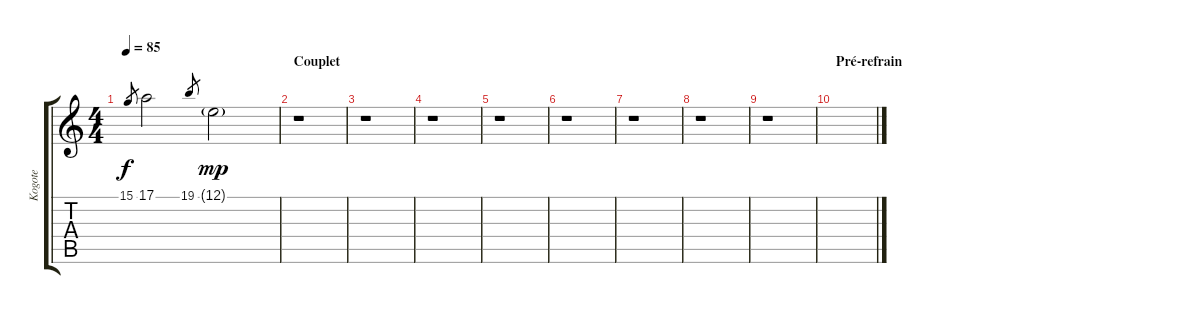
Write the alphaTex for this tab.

\track ("Kogote" "Kogote") {instrument panflute}
\staff {score tabs}
\tuning (E4 B3 G3 D3 A2 E2) {hide}
\ts (4 4)
\tempo 85
\clef g2
\ks c
15.1.8{gr dy f} 17.1.2 19.1.8{gr} 12.1{g}.2{dy mp} |
\section ("" "Couplet")
r.1 |
r.1 |
r.1 |
r.1 |
r.1 |
r.1 |
r.1 |
r.1 |
\section ("" "Pré-refrain")
